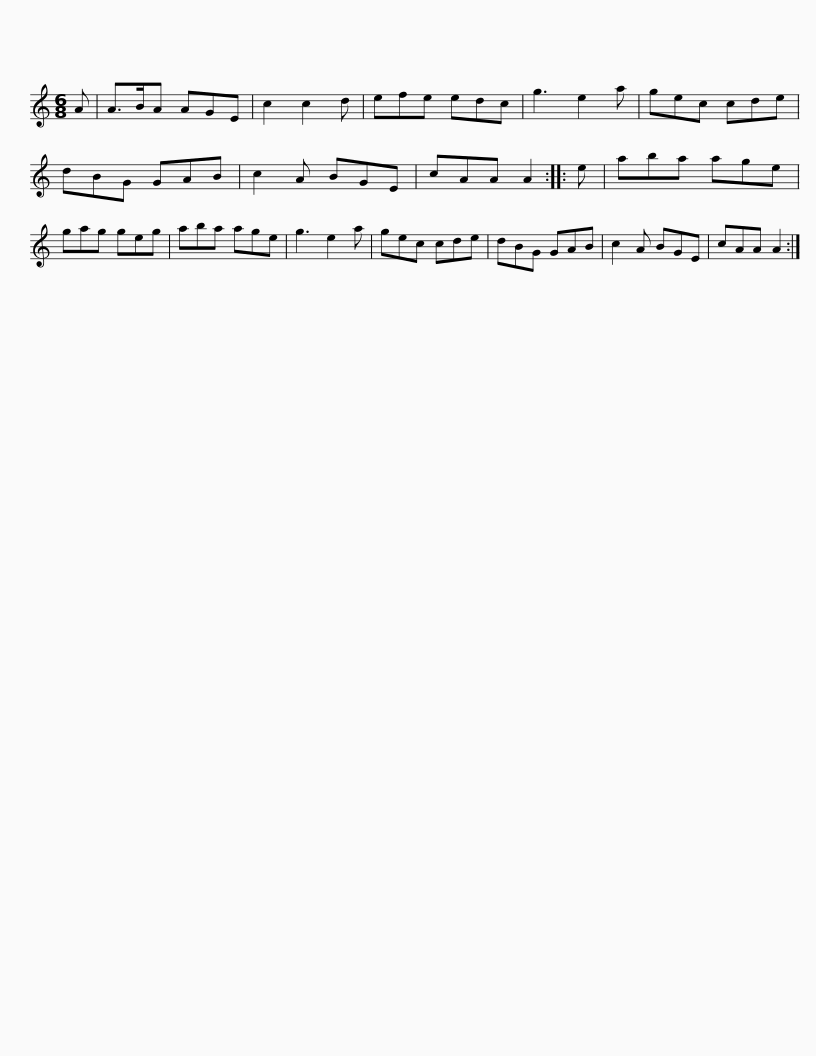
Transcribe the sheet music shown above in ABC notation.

X:1
L:1/8
M:6/8
I:linebreak $
K:C
V:1 treble
V:1
 A | A>BA AGE | c2 c2 d | efe edc | g3 e2 a | %5
 gec cde | dBG GAB | c2 A BGE | cAA A2 :: e |$ %10
 aba age | gag geg | aba age | g3 e2 a | gec cde | %15
 dBG GAB | c2 A BGE |$ cAA A2 :| %18
